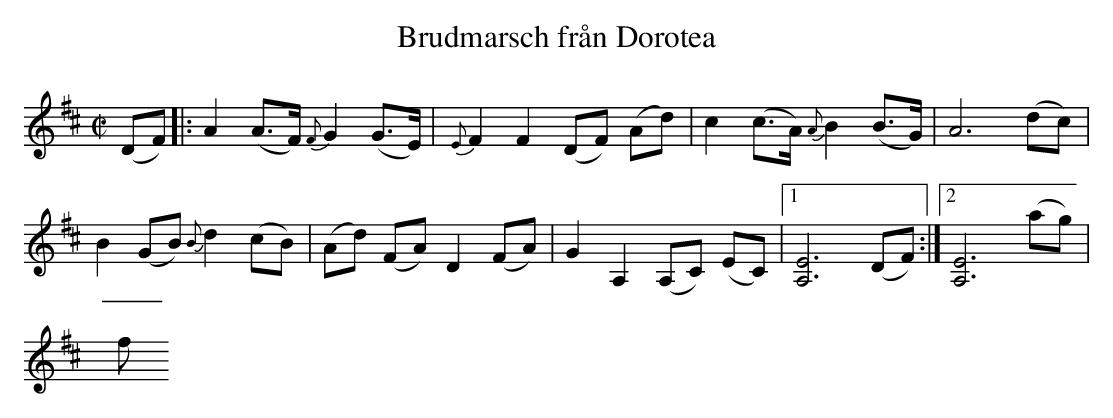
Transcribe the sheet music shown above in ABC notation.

X:1
T: Brudmarsch från Dorotea
M: C|
L: 1/8
K: D
(DF) |: A2(A>F) {F}G2(G>E) | {E}F2F2 (DF) (Ad) | c2(c>A) {A}B2(B>G) | A6(dc) |
B2(GB) {B}d2(cB) | (Ad) (FA) D2(FA) | G2A,2 (A,C) (EC) |1 [A,E]6(DF) :|2 [A,E]6(ag) |
f
